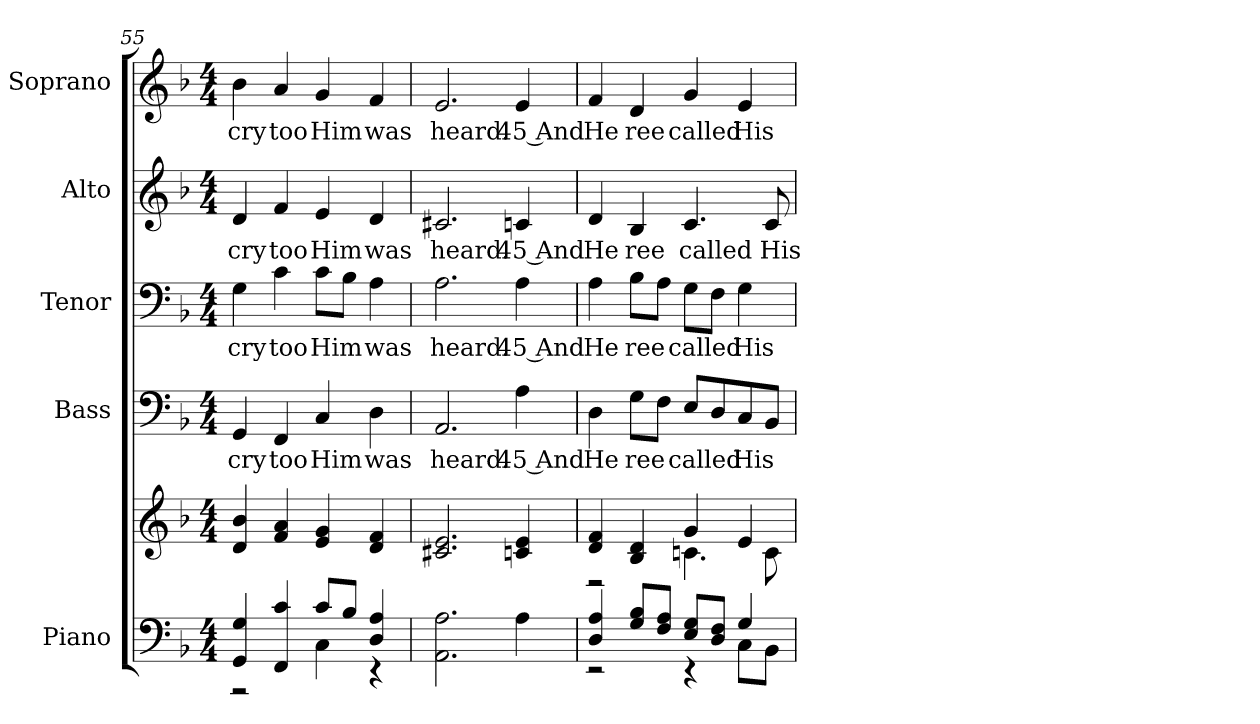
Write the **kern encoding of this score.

**kern	**kern	**kern	**text	**kern	**text	**kern	**text	**kern	**text
*part5	*part5	*part4	*part4	*part3	*part3	*part2	*part2	*part1	*part1
*staff6	*staff5	*staff4	*staff4	*staff3	*staff3	*staff2	*staff2	*staff1	*staff1
*I"Piano	*	*I"Bass	*	*I"Tenor	*	*I"Alto	*	*I"Soprano	*
*I'Pno.	*	*I'B.	*	*I'T.	*	*I'A.	*	*I'S.	*
*clefF4	*clefG2	*clefF4	*	*clefF4	*	*clefG2	*	*clefG2	*
*k[b-]	*k[b-]	*k[b-]	*	*k[b-]	*	*k[b-]	*	*k[b-]	*
*F:	*F:	*F:	*	*F:	*	*F:	*	*F:	*
*M4/4	*M4/4	*M4/4	*	*M4/4	*	*M4/4	*	*M4/4	*
=55	=55	=55	=55	=55	=55	=55	=55	=55	=55
*^	*	*	*	*	*	*	*	*	*
!	!	!	!	!LO:LY:b:color=#000000	!	!	!	!	!	!
!	!	!	!	!	!	!LO:LY:b:color=#000000	!	!	!	!
!	!	!	!	!	!	!	!	!LO:LY:b:color=#000000	!	!
!	!	!	!	!	!	!	!	!	!	!LO:LY:b:color=#000000
4GGi/ 4Gi	2r	4di/ 4b-i	4GGi/	cry	4Gi\	cry	4di/	cry	4b-i\	cry
!	!	!	!	!LO:LY:b:color=#000000	!	!	!	!	!	!
!	!	!	!	!	!	!LO:LY:b:color=#000000	!	!	!	!
!	!	!	!	!	!	!	!	!LO:LY:b:color=#000000	!	!
!	!	!	!	!	!	!	!	!	!	!LO:LY:b:color=#000000
4FFi/ 4ci	.	4fi/ 4ai	4FFi/	too	4ci\	too	4fi/	too	4ai/	too
!	!	!	!	!LO:LY:b:color=#000000	!	!	!	!	!	!
!	!	!	!	!	!	!LO:LY:b:color=#000000	!	!	!	!
!	!	!	!	!	!	!	!	!LO:LY:b:color=#000000	!	!
!	!	!	!	!	!	!	!	!	!	!LO:LY:b:color=#000000
8ci/L	4Ci\	4ei/ 4gi	4Ci/	Him	8ci\L	Him	4ei/	Him	4gi/	Him
8B-i/J	.	.	.	.	8B-i\J	.	.	.	.	.
!	!	!	!	!LO:LY:b:color=#000000	!	!	!	!	!	!
!	!	!	!	!	!	!LO:LY:b:color=#000000	!	!	!	!
!	!	!	!	!	!	!	!	!LO:LY:b:color=#000000	!	!
!	!	!	!	!	!	!	!	!	!	!LO:LY:b:color=#000000
4Di/ 4Ai	4r	4di/ 4fi	4Di\	was	4Ai\	was	4di/	was	4fi/	was
*v	*v	*	*	*	*	*	*	*	*	*
=56	=56	=56	=56	=56	=56	=56	=56	=56	=56
*^	*	*	*	*	*	*	*	*	*
!	!	!	!	!LO:LY:b:color=#000000	!	!	!	!	!	!
*v	*v	*	*	*	*	*	*	*	*	*
*^	*	*	*	*	*	*	*	*	*
!	!	!	!	!	!	!LO:LY:b:color=#000000	!	!	!	!
*v	*v	*	*	*	*	*	*	*	*	*
*^	*	*	*	*	*	*	*	*	*
!	!	!	!	!	!	!	!	!LO:LY:b:color=#000000	!	!
*v	*v	*	*	*	*	*	*	*	*	*
*^	*	*	*	*	*	*	*	*	*
!	!	!	!	!	!	!	!	!	!	!LO:LY:b:color=#000000
*v	*v	*	*	*	*	*	*	*	*	*
2.AAi\ 2.Ai	2.c#Xi/ 2.ei	2.AAi/	heard.	2.Ai\	heard.	2.c#Xi/	heard.	2.ei/	heard.
!	!	!	!LO:LY:b:color=#000000	!	!	!	!	!	!
!	!	!	!	!	!LO:LY:b:color=#000000	!	!	!	!
!	!	!	!	!	!	!	!LO:LY:b:color=#000000	!	!
!	!	!	!	!	!	!	!	!	!LO:LY:b:color=#000000
4Ai\	4cni/ 4ei	4Ai\	45 And	4Ai\	45 And	4cni/	45 And	4ei/	45 And
=57	=57	=57	=57	=57	=57	=57	=57	=57	=57
*^	*^	*	*	*	*	*	*	*	*
!	!	!	!	!	!LO:LY:b:color=#000000	!	!	!	!	!	!
!	!	!	!	!	!	!	!LO:LY:b:color=#000000	!	!	!	!
!	!	!	!	!	!	!	!	!	!LO:LY:b:color=#000000	!	!
!	!	!	!	!	!	!	!	!	!	!	!LO:LY:b:color=#000000
4Di/ 4Ai	2r	4di/ 4fi	2r	4Di\	He	4Ai\	He	4di/	He	4fi/	He
!	!	!	!	!	!LO:LY:b:color=#000000	!	!	!	!	!	!
!	!	!	!	!	!	!	!LO:LY:b:color=#000000	!	!	!	!
!	!	!	!	!	!	!	!	!	!LO:LY:b:color=#000000	!	!
!	!	!	!	!	!	!	!	!	!	!	!LO:LY:b:color=#000000
8Gi/ 8B-iL	.	4B-i/ 4di	.	8Gi\L	ree	8B-i\L	ree	4B-i/	ree	4di/	ree
8Fi/ 8AiJ	.	.	.	8Fi\J	.	8Ai\J	.	.	.	.	.
!	!	!	!	!	!LO:LY:b:color=#000000	!	!	!	!	!	!
!	!	!	!	!	!	!	!LO:LY:b:color=#000000	!	!	!	!
!	!	!	!	!	!	!	!	!	!LO:LY:b:color=#000000	!	!
!	!	!	!	!	!	!	!	!	!	!	!LO:LY:b:color=#000000
8Ei/ 8GiL	4r	4gi/	4.cni\	8Ei/L	called	8Gi\L	called	4.ci/	called	4gi/	called
8Di/ 8FiJ	.	.	.	8Di/	.	8Fi\J	.	.	.	.	.
!	!	!	!	!	!LO:LY:b:color=#000000	!	!	!	!	!	!
!	!	!	!	!	!	!	!LO:LY:b:color=#000000	!	!	!	!
!	!	!	!	!	!	!	!	!	!	!	!LO:LY:b:color=#000000
4Gi/	8Ci\L	4ei/	.	8Ci/	His	4Gi\	His	.	.	4ei/	His
!	!	!	!	!	!	!	!	!	!LO:LY:b:color=#000000	!	!
.	8BB-i\J	.	8ci\	8BB-i/J	.	.	.	8ci/	His	.	.
*v	*v	*	*	*	*	*	*	*	*	*	*
*	*v	*v	*	*	*	*	*	*	*	*
=	=	=	=	=	=	=	=	=	=
*-	*-	*-	*-	*-	*-	*-	*-	*-	*-
